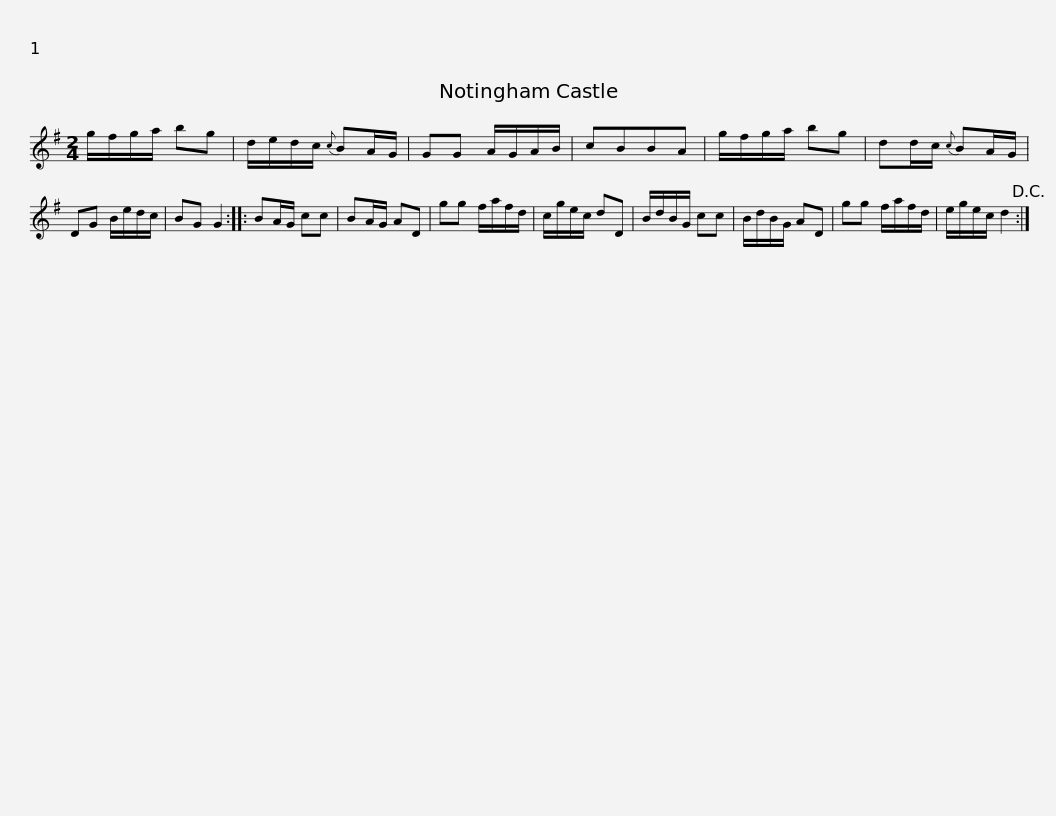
X:1
L:1/8
M:2/4
I:linebreak $
K:G
V:1 treble
V:1
 g/f/g/a/ bg | d/e/d/c/{c} BA/G/ | GG A/G/A/B/ | cBBA | g/f/g/a/ bg | %5
 dd/c/{c} BA/G/ | DG B/e/d/c/ |$ BG G2 :: BA/G/ cc | BA/G/ AD | %10
 gg f/a/f/d/ | c/g/e/c/ dD | B/d/B/G/ cc | B/d/B/G/ AD | gg f/a/f/d/ |$ %15
 e/g/e/c/ d2!D.C.! :| %16
